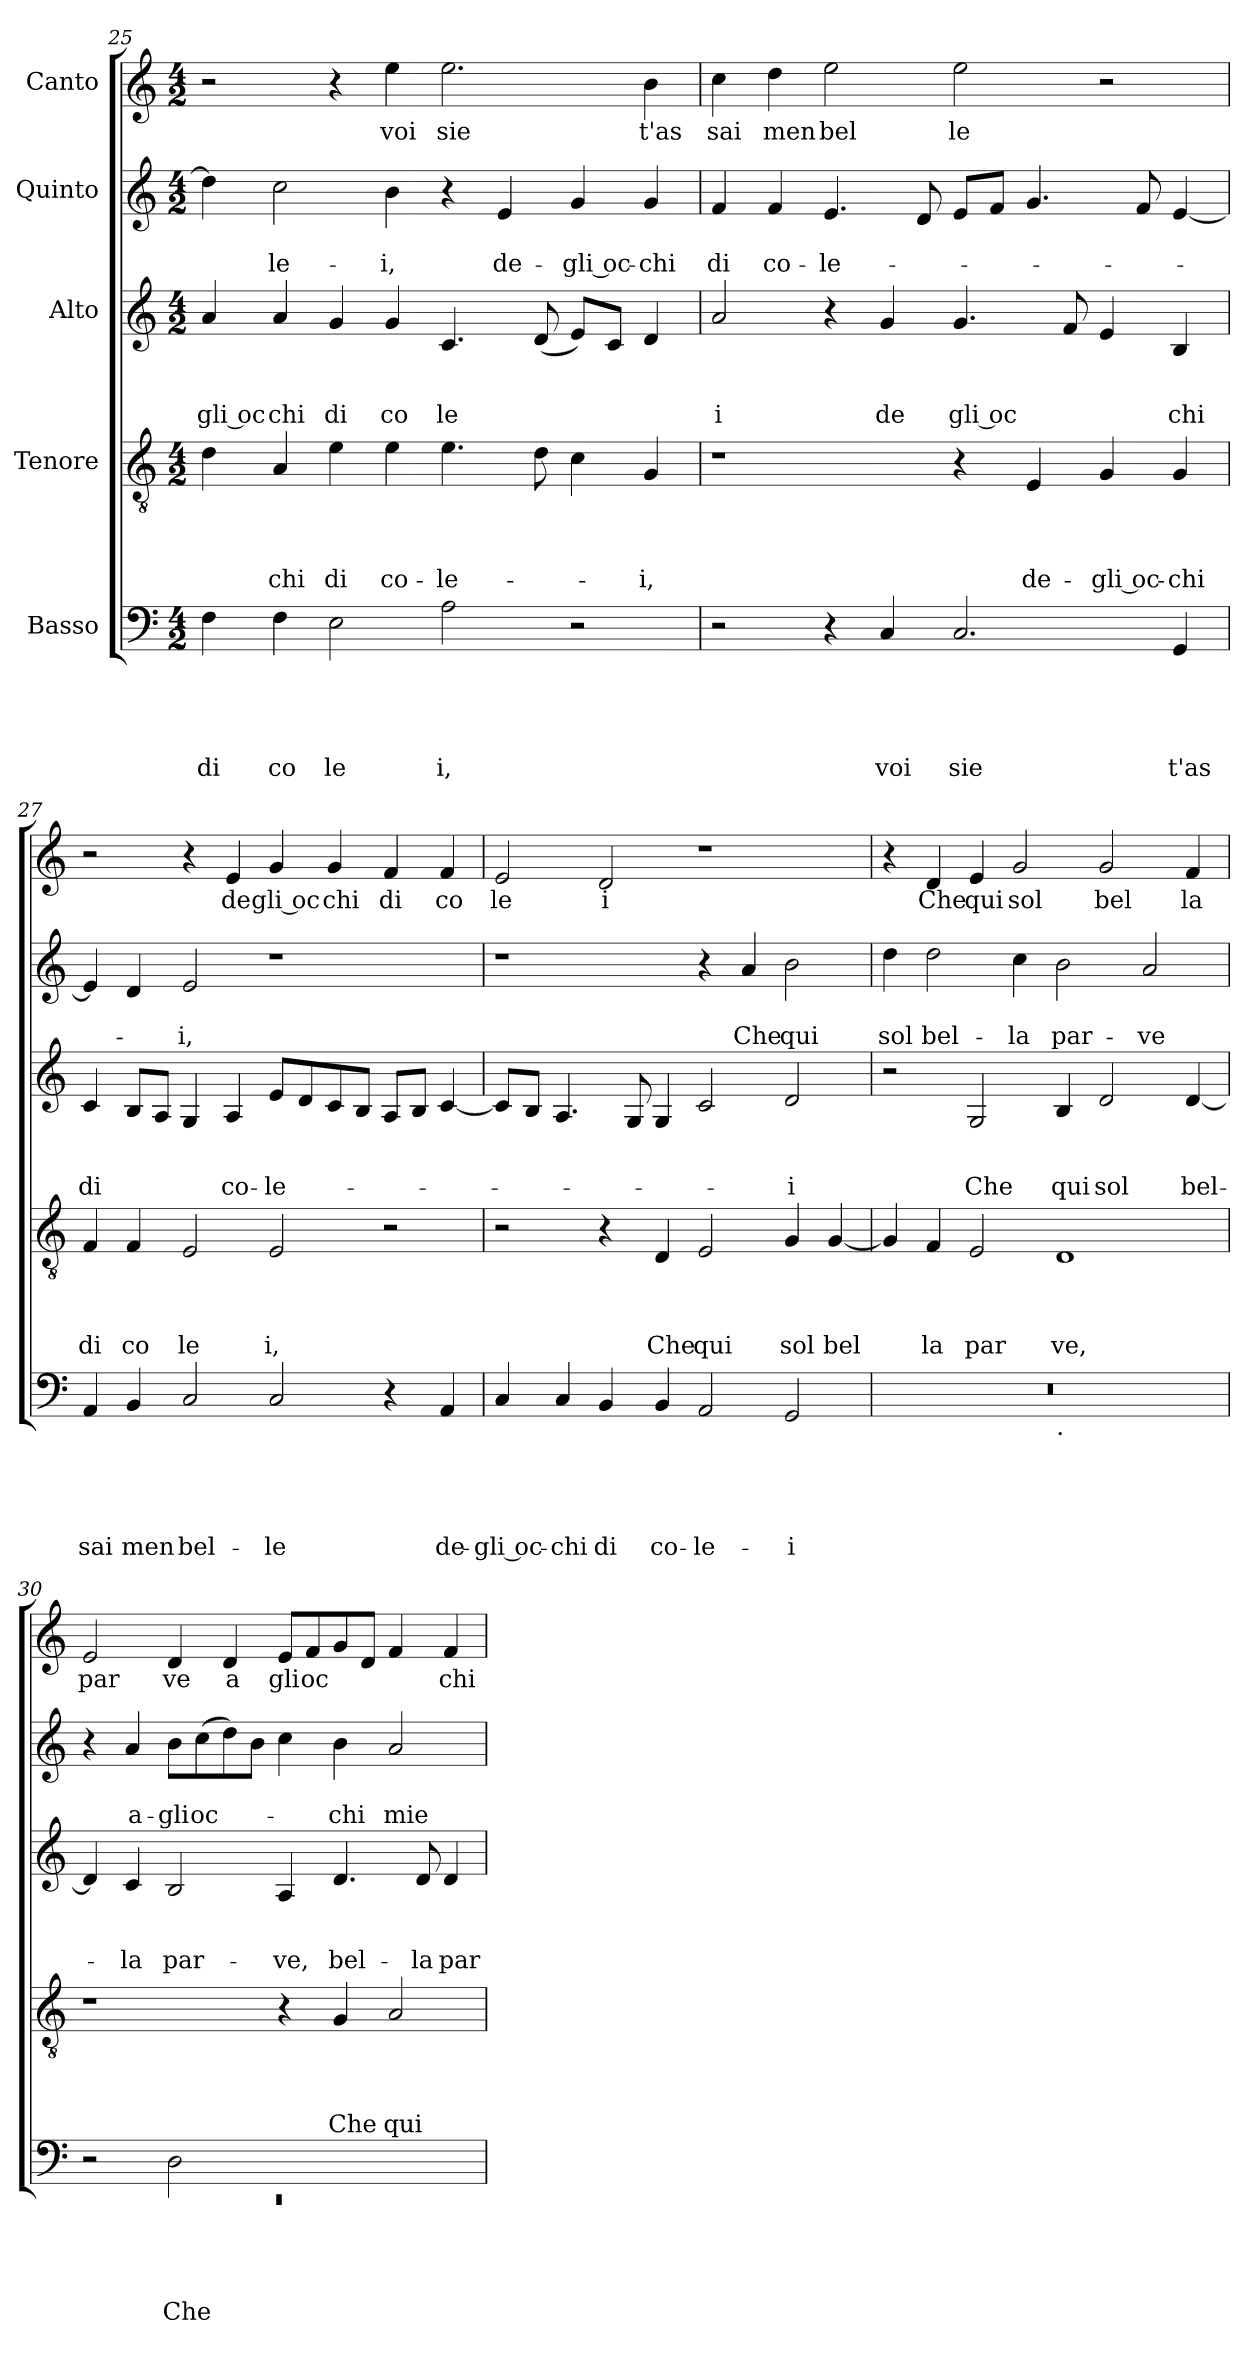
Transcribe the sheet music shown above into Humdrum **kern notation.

**kern	**text	**text	**text	**text	**text	**kern	**text	**text	**text	**text	**kern	**text	**text	**text	**kern	**text	**text	**kern	**text
*part5	*part5	*part5	*part5	*part5	*part5	*part4	*part4	*part4	*part4	*part4	*part3	*part3	*part3	*part3	*part2	*part2	*part2	*part1	*part1
*staff5	*staff5	*staff5	*staff5	*staff5	*staff5	*staff4	*staff4	*staff4	*staff4	*staff4	*staff3	*staff3	*staff3	*staff3	*staff2	*staff2	*staff2	*staff1	*staff1
*I"Basso	*	*	*	*	*	*I"Tenore	*	*	*	*	*I"Alto	*	*	*	*I"Quinto	*	*	*I"Canto	*
*clefF4	*	*	*	*	*	*clefGv2	*	*	*	*	*clefG2	*	*	*	*clefG2	*	*	*clefG2	*
*k[]	*	*	*	*	*	*k[]	*	*	*	*	*k[]	*	*	*	*k[]	*	*	*k[]	*
*C:	*	*	*	*	*	*C:	*	*	*	*	*C:	*	*	*	*C:	*	*	*C:	*
*M4/2	*	*	*	*	*	*M4/2	*	*	*	*	*M4/2	*	*	*	*M4/2	*	*	*M4/2	*
=25	=25	=25	=25	=25	=25	=25	=25	=25	=25	=25	=25	=25	=25	=25	=25	=25	=25	=25	=25
!	!	!	!	!	!LO:LY:b	!	!	!	!	!	!	!	!	!LO:LY:b:rj	!	!	!	!	!
4F\	.	.	.	.	di	4d\	.	.	.	.	4a/	.	.	gli oc	4dd\]	.	.	2r	.
!	!	!	!	!	!LO:LY:b	!	!	!	!	!LO:LY:b	!	!	!	!LO:LY:b	!	!	!LO:LY:b	!	!
4F\	.	.	.	.	co	4A/	.	.	.	-chi	4a/	.	.	chi	2cc\	.	-le-	.	.
!	!	!	!	!	!LO:LY:b	!	!	!	!	!LO:LY:b	!	!	!	!LO:LY:b	!	!	!	!	!
2E\	.	.	.	.	le	4e\	.	.	.	di	4g/	.	.	di	.	.	.	4r	.
!	!	!	!	!	!	!	!	!	!	!LO:LY:b	!	!	!	!LO:LY:b	!	!	!LO:LY:b	!	!LO:LY:b
.	.	.	.	.	.	4e\	.	.	.	co-	4g/	.	.	co	4b\	.	-i,	4ee\	voi
!	!	!	!	!	!LO:LY:b	!	!	!	!	!LO:LY:b	!	!	!	!LO:LY:b	!	!	!	!	!LO:LY:b
2A\	.	.	.	.	i,	4.e\	.	.	.	-le-	4.c/	.	.	le	4r	.	.	2.ee\	sie
!	!	!	!	!	!	!	!	!	!	!	!	!	!	!	!	!	!LO:LY:b	!	!
.	.	.	.	.	.	.	.	.	.	.	.	.	.	.	4e/	.	de-	.	.
.	.	.	.	.	.	8d\	.	.	.	.	(8d/	.	.	.	.	.	.	.	.
!	!	!	!	!	!	!	!	!	!	!	!	!	!	!	!	!	!LO:LY:b:rj	!	!
2r	.	.	.	.	.	4c\	.	.	.	.	8e/L)	.	.	.	4g/	.	-gli oc-	.	.
.	.	.	.	.	.	.	.	.	.	.	8c/J	.	.	.	.	.	.	.	.
!	!	!	!	!	!	!	!	!	!	!LO:LY:b	!	!	!	!	!	!	!LO:LY:b	!	!LO:LY:b
.	.	.	.	.	.	4G/	.	.	.	-i,	4d/	.	.	.	4g/	.	-chi	4b\	t'as
=26	=26	=26	=26	=26	=26	=26	=26	=26	=26	=26	=26	=26	=26	=26	=26	=26	=26	=26	=26
!	!	!	!	!	!	!	!	!	!	!	!	!	!	!LO:LY:b	!	!	!LO:LY:b	!	!LO:LY:b
2r	.	.	.	.	.	1r	.	.	.	.	2a/	.	.	i	4f/	.	di	4cc\	sai
!	!	!	!	!	!	!	!	!	!	!	!	!	!	!	!	!	!LO:LY:b	!	!LO:LY:b
.	.	.	.	.	.	.	.	.	.	.	.	.	.	.	4f/	.	co-	4dd\	men
!	!	!	!	!	!	!	!	!	!	!	!	!	!	!	!	!	!LO:LY:b	!	!LO:LY:b
4r	.	.	.	.	.	.	.	.	.	.	4r	.	.	.	4.e/	.	-le-	2ee\	bel
!	!	!	!	!	!LO:LY:b	!	!	!	!	!	!	!	!	!LO:LY:b	!	!	!	!	!
4C/	.	.	.	.	voi	.	.	.	.	.	4g/	.	.	de	.	.	.	.	.
.	.	.	.	.	.	.	.	.	.	.	.	.	.	.	8d/	.	.	.	.
!	!	!	!	!	!LO:LY:b	!	!	!	!	!	!	!	!	!LO:LY:b	!	!	!	!	!LO:LY:b
2.C/	.	.	.	.	sie	4r	.	.	.	.	4.g/	.	.	gli oc	8e/L	.	.	2ee\	le
.	.	.	.	.	.	.	.	.	.	.	.	.	.	.	8f/J	.	.	.	.
!	!	!	!	!	!	!	!	!	!	!LO:LY:b	!	!	!	!	!	!	!	!	!
.	.	.	.	.	.	4E/	.	.	.	de-	.	.	.	.	4.g/	.	.	.	.
.	.	.	.	.	.	.	.	.	.	.	8f/	.	.	.	.	.	.	.	.
!	!	!	!	!	!	!	!	!	!	!LO:LY:b:rj	!	!	!	!	!	!	!	!	!
.	.	.	.	.	.	4G/	.	.	.	-gli oc-	4e/	.	.	.	.	.	.	2r	.
.	.	.	.	.	.	.	.	.	.	.	.	.	.	.	8f/	.	.	.	.
!	!	!	!	!	!LO:LY:b	!	!	!	!	!LO:LY:b	!	!	!	!LO:LY:b	!	!	!	!	!
4GG/	.	.	.	.	t'as	4G/	.	.	.	-chi	4B/	.	.	chi	[<4e/	.	.	.	.
!!LO:LB:g=z
=27	=27	=27	=27	=27	=27	=27	=27	=27	=27	=27	=27	=27	=27	=27	=27	=27	=27	=27	=27
!	!	!	!	!	!LO:LY:b	!	!	!	!	!LO:LY:b	!	!	!	!LO:LY:b	!	!	!	!	!
4AA/	.	.	.	.	sai	4F/	.	.	.	di	4c/	.	.	di	4e/]	.	.	2r	.
!	!	!	!	!	!LO:LY:b	!	!	!	!	!LO:LY:b	!	!	!	!	!	!	!	!	!
4BB/	.	.	.	.	men	4F/	.	.	.	co	8B/L	.	.	.	4d/	.	.	.	.
.	.	.	.	.	.	.	.	.	.	.	8A/J	.	.	.	.	.	.	.	.
!	!	!	!	!	!LO:LY:b	!	!	!	!	!LO:LY:b	!	!	!	!	!	!	!LO:LY:b	!	!
2C/	.	.	.	.	bel-	2E/	.	.	.	le	4G/	.	.	.	2e/	.	-i,	4r	.
!	!	!	!	!	!	!	!	!	!	!	!	!	!	!LO:LY:b	!	!	!	!	!LO:LY:b
.	.	.	.	.	.	.	.	.	.	.	4A/	.	.	co-	.	.	.	4e/	de
!	!	!	!	!	!LO:LY:b	!	!	!	!	!LO:LY:b	!	!	!	!LO:LY:b	!	!	!	!	!LO:LY:b:rj
2C/	.	.	.	.	-le	2E/	.	.	.	i,	8e/L	.	.	-le-	1r	.	.	4g/	gli oc
.	.	.	.	.	.	.	.	.	.	.	8d/	.	.	.	.	.	.	.	.
!	!	!	!	!	!	!	!	!	!	!	!	!	!	!	!	!	!	!	!LO:LY:b
.	.	.	.	.	.	.	.	.	.	.	8c/	.	.	.	.	.	.	4g/	chi
.	.	.	.	.	.	.	.	.	.	.	8B/J	.	.	.	.	.	.	.	.
!	!	!	!	!	!	!	!	!	!	!	!	!	!	!	!	!	!	!	!LO:LY:b
4r	.	.	.	.	.	2r	.	.	.	.	8A/L	.	.	.	.	.	.	4f/	di
.	.	.	.	.	.	.	.	.	.	.	8B/J	.	.	.	.	.	.	.	.
!	!	!	!	!	!LO:LY:b	!	!	!	!	!	!	!	!	!	!	!	!	!	!LO:LY:b
4AA/	.	.	.	.	de-	.	.	.	.	.	[<4c/	.	.	.	.	.	.	4f/	co
=28	=28	=28	=28	=28	=28	=28	=28	=28	=28	=28	=28	=28	=28	=28	=28	=28	=28	=28	=28
!	!	!	!	!	!LO:LY:b:rj	!	!	!	!	!	!	!	!	!	!	!	!	!	!LO:LY:b
4C/	.	.	.	.	-gli oc-	2r	.	.	.	.	8c/L]	.	.	.	1r	.	.	2e/	le
.	.	.	.	.	.	.	.	.	.	.	8B/J	.	.	.	.	.	.	.	.
!	!	!	!	!	!LO:LY:b	!	!	!	!	!	!	!	!	!	!	!	!	!	!
4C/	.	.	.	.	-chi	.	.	.	.	.	4.A/	.	.	.	.	.	.	.	.
!	!	!	!	!	!LO:LY:b	!	!	!	!	!	!	!	!	!	!	!	!	!	!LO:LY:b
4BB/	.	.	.	.	di	4r	.	.	.	.	.	.	.	.	.	.	.	2d/	i
.	.	.	.	.	.	.	.	.	.	.	8G/	.	.	.	.	.	.	.	.
!	!	!	!	!	!LO:LY:b	!	!	!	!	!LO:LY:b	!	!	!	!	!	!	!	!	!
4BB/	.	.	.	.	co-	4D/	.	.	.	Che	4G/	.	.	.	.	.	.	.	.
!	!	!	!	!	!LO:LY:b	!	!	!	!	!LO:LY:b	!	!	!	!	!	!	!	!	!
2AA/	.	.	.	.	-le-	2E/	.	.	.	qui	2c/	.	.	.	4r	.	.	1r	.
!	!	!	!	!	!	!	!	!	!	!	!	!	!	!	!	!	!LO:LY:b	!	!
.	.	.	.	.	.	.	.	.	.	.	.	.	.	.	4a/	.	Che	.	.
!	!	!	!	!	!LO:LY:b	!	!	!	!	!LO:LY:b	!	!	!	!LO:LY:b	!	!	!LO:LY:b	!	!
2GG/	.	.	.	.	-i	4G/	.	.	.	sol	2d/	.	.	-i	2b\	.	qui	.	.
!	!	!	!	!	!	!	!	!	!	!LO:LY:b	!	!	!	!	!	!	!	!	!
.	.	.	.	.	.	[<4G/	.	.	.	bel	.	.	.	.	.	.	.	.	.
=29	=29	=29	=29	=29	=29	=29	=29	=29	=29	=29	=29	=29	=29	=29	=29	=29	=29	=29	=29
!	!	!	!	!	!	!	!	!	!	!	!	!	!	!	!	!	!LO:LY:b	!	!
*^	*	*	*	*	*	*	*	*	*	*	*	*	*	*	*	*	*	*	*
0r	1ryy	.	.	.	.	.	4G/]	.	.	.	.	2r	.	.	.	4dd\	.	sol	4r	.
!	!	!	!	!	!	!	!	!	!	!	!LO:LY:b	!	!	!	!	!	!	!LO:LY:b	!	!LO:LY:b
.	.	.	.	.	.	.	4F/	.	.	.	la	.	.	.	.	2dd\	.	bel-	4d/	Che
!	!	!	!	!	!	!	!	!	!	!	!LO:LY:b	!	!	!	!LO:LY:b	!	!	!	!	!LO:LY:b
.	.	.	.	.	.	.	2E/	.	.	.	par	2G/	.	.	Che	.	.	.	4e/	qui
!	!	!	!	!	!	!	!	!	!	!	!	!	!	!	!	!	!	!LO:LY:b	!	!LO:LY:b
.	.	.	.	.	.	.	.	.	.	.	.	.	.	.	.	4cc\	.	-la	2g/	sol
!	!LO:TX:b:t=.	!	!	!	!	!	!	!	!	!	!	!	!	!	!	!	!	!	!	!
!	!	!	!	!	!	!	!	!	!	!	!LO:LY:b	!	!	!	!LO:LY:b	!	!	!LO:LY:b	!	!
.	1ryy	.	.	.	.	.	1D	.	.	.	ve,	4B/	.	.	qui	2b\	.	par-	.	.
!	!	!	!	!	!	!	!	!	!	!	!	!	!	!	!LO:LY:b	!	!	!	!	!LO:LY:b
.	.	.	.	.	.	.	.	.	.	.	.	2d/	.	.	sol	.	.	.	2g/	bel
!	!	!	!	!	!	!	!	!	!	!	!	!	!	!	!	!	!	!LO:LY:b	!	!
.	.	.	.	.	.	.	.	.	.	.	.	.	.	.	.	2a/	.	-ve	.	.
!	!	!	!	!	!	!	!	!	!	!	!	!	!	!	!LO:LY:b	!	!	!	!	!LO:LY:b
.	.	.	.	.	.	.	.	.	.	.	.	[<4d/	.	.	bel-	.	.	.	4f/	la
=30	=30	=30	=30	=30	=30	=30	=30	=30	=30	=30	=30	=30	=30	=30	=30	=30	=30	=30	=30	=30
!	!LO:N:vis=1	!	!	!	!	!	!	!	!	!	!	!	!	!	!	!	!	!	!	!LO:LY:b
*	*^	*	*	*	*	*	*	*	*	*	*	*	*	*	*	*	*	*	*	*
0ryy	0rEE	2r	.	.	.	.	.	1r	.	.	.	.	4d/]	.	.	.	4r	.	.	2e/	par
!	!	!	!	!	!	!	!	!	!	!	!	!	!	!	!	!LO:LY:b	!	!	!LO:LY:b	!	!
.	.	.	.	.	.	.	.	.	.	.	.	.	4c/	.	.	-la	4a/	.	a-	.	.
!	!	!	!	!	!	!	!LO:LY:b	!	!	!	!	!	!	!	!	!LO:LY:b	!	!	!LO:LY:b	!	!LO:LY:b
.	.	2D\	.	.	.	.	Che	.	.	.	.	.	2B/	.	.	par-	8b\L	.	-gli	4d/	ve
!	!	!	!	!	!	!	!	!	!	!	!	!	!	!	!	!	!	!	!LO:LY:b	!	!
.	.	.	.	.	.	.	.	.	.	.	.	.	.	.	.	.	(<8cc\	.	oc-	.	.
!	!	!	!	!	!	!	!	!	!	!	!	!	!	!	!	!	!	!	!	!	!LO:LY:b
.	.	.	.	.	.	.	.	.	.	.	.	.	.	.	.	.	8dd\)	.	.	4d/	a
.	.	.	.	.	.	.	.	.	.	.	.	.	.	.	.	.	8b\J	.	.	.	.
!	!	!	!	!	!	!	!	!	!	!	!	!	!	!	!	!LO:LY:b	!	!	!	!	!LO:LY:b
.	.	1ryy	.	.	.	.	.	4r	.	.	.	.	4A/	.	.	-ve,	4cc\	.	.	8e/L	gli
!	!	!	!	!	!	!	!	!	!	!	!	!	!	!	!	!	!	!	!	!	!LO:LY:b
.	.	.	.	.	.	.	.	.	.	.	.	.	.	.	.	.	.	.	.	8f/	oc
!	!	!	!	!	!	!	!	!	!	!	!	!LO:LY:b	!	!	!	!LO:LY:b	!	!	!LO:LY:b	!	!
.	.	.	.	.	.	.	.	4G/	.	.	.	Che	4.d/	.	.	bel-	4b\	.	-chi	8g/	.
.	.	.	.	.	.	.	.	.	.	.	.	.	.	.	.	.	.	.	.	8d/J	.
!	!	!	!	!	!	!	!	!	!	!	!	!LO:LY:b	!	!	!	!	!	!	!LO:LY:b	!	!
.	.	.	.	.	.	.	.	2A/	.	.	.	qui	.	.	.	.	2a/	.	mie-	4f/	.
!	!	!	!	!	!	!	!	!	!	!	!	!	!	!	!	!LO:LY:b	!	!	!	!	!
.	.	.	.	.	.	.	.	.	.	.	.	.	8d/	.	.	-la	.	.	.	.	.
!	!	!	!	!	!	!	!	!	!	!	!	!	!	!	!	!LO:LY:b	!	!	!	!	!LO:LY:b
.	.	.	.	.	.	.	.	.	.	.	.	.	4d/	.	.	par-	.	.	.	4f/	chi
*v	*v	*v	*	*	*	*	*	*	*	*	*	*	*	*	*	*	*	*	*	*	*
=	=	=	=	=	=	=	=	=	=	=	=	=	=	=	=	=	=	=	=
*-	*-	*-	*-	*-	*-	*-	*-	*-	*-	*-	*-	*-	*-	*-	*-	*-	*-	*-	*-
